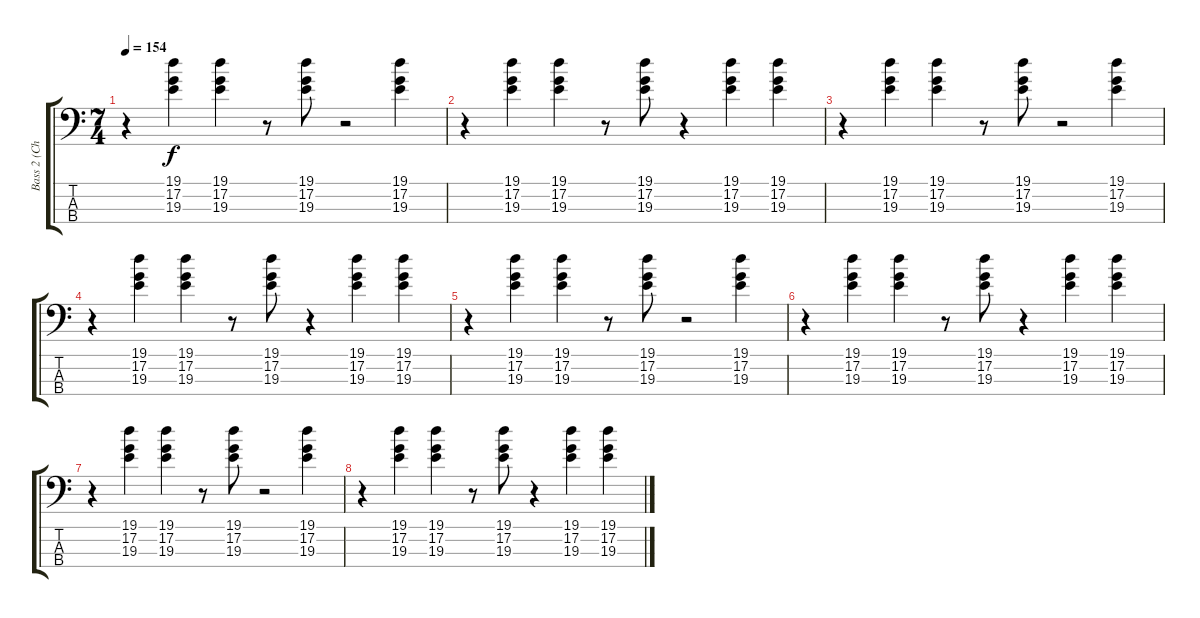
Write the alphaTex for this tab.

\track ("Bass 2 (Chords)" "Bass 2 (Ch") {instrument slapbass2}
\staff {score tabs}
\tuning (G2 D2 A1 E1) {hide}
\ts (7 4)
\tempo 154
\clef f4
\ks c
r.4{dy f} (19.1 17.2 19.3).4 (19.1 17.2 19.3).4 r.8 (19.1 17.2 19.3).8 r.2 (19.1 17.2 19.3).4 |
r.4 (19.1 17.2 19.3).4 (19.1 17.2 19.3).4 r.8 (19.1 17.2 19.3).8 r.4 (19.1 17.2 19.3).4 (19.1 17.2 19.3).4 |
r.4 (19.1 17.2 19.3).4 (19.1 17.2 19.3).4 r.8 (19.1 17.2 19.3).8 r.2 (19.1 17.2 19.3).4 |
r.4 (19.1 17.2 19.3).4 (19.1 17.2 19.3).4 r.8 (19.1 17.2 19.3).8 r.4 (19.1 17.2 19.3).4 (19.1 17.2 19.3).4 |
r.4 (19.1 17.2 19.3).4 (19.1 17.2 19.3).4 r.8 (19.1 17.2 19.3).8 r.2 (19.1 17.2 19.3).4 |
r.4 (19.1 17.2 19.3).4 (19.1 17.2 19.3).4 r.8 (19.1 17.2 19.3).8 r.4 (19.1 17.2 19.3).4 (19.1 17.2 19.3).4 |
r.4 (19.1 17.2 19.3).4 (19.1 17.2 19.3).4 r.8 (19.1 17.2 19.3).8 r.2 (19.1 17.2 19.3).4 |
r.4 (19.1 17.2 19.3).4 (19.1 17.2 19.3).4 r.8 (19.1 17.2 19.3).8 r.4 (19.1 17.2 19.3).4 (19.1 17.2 19.3).4
